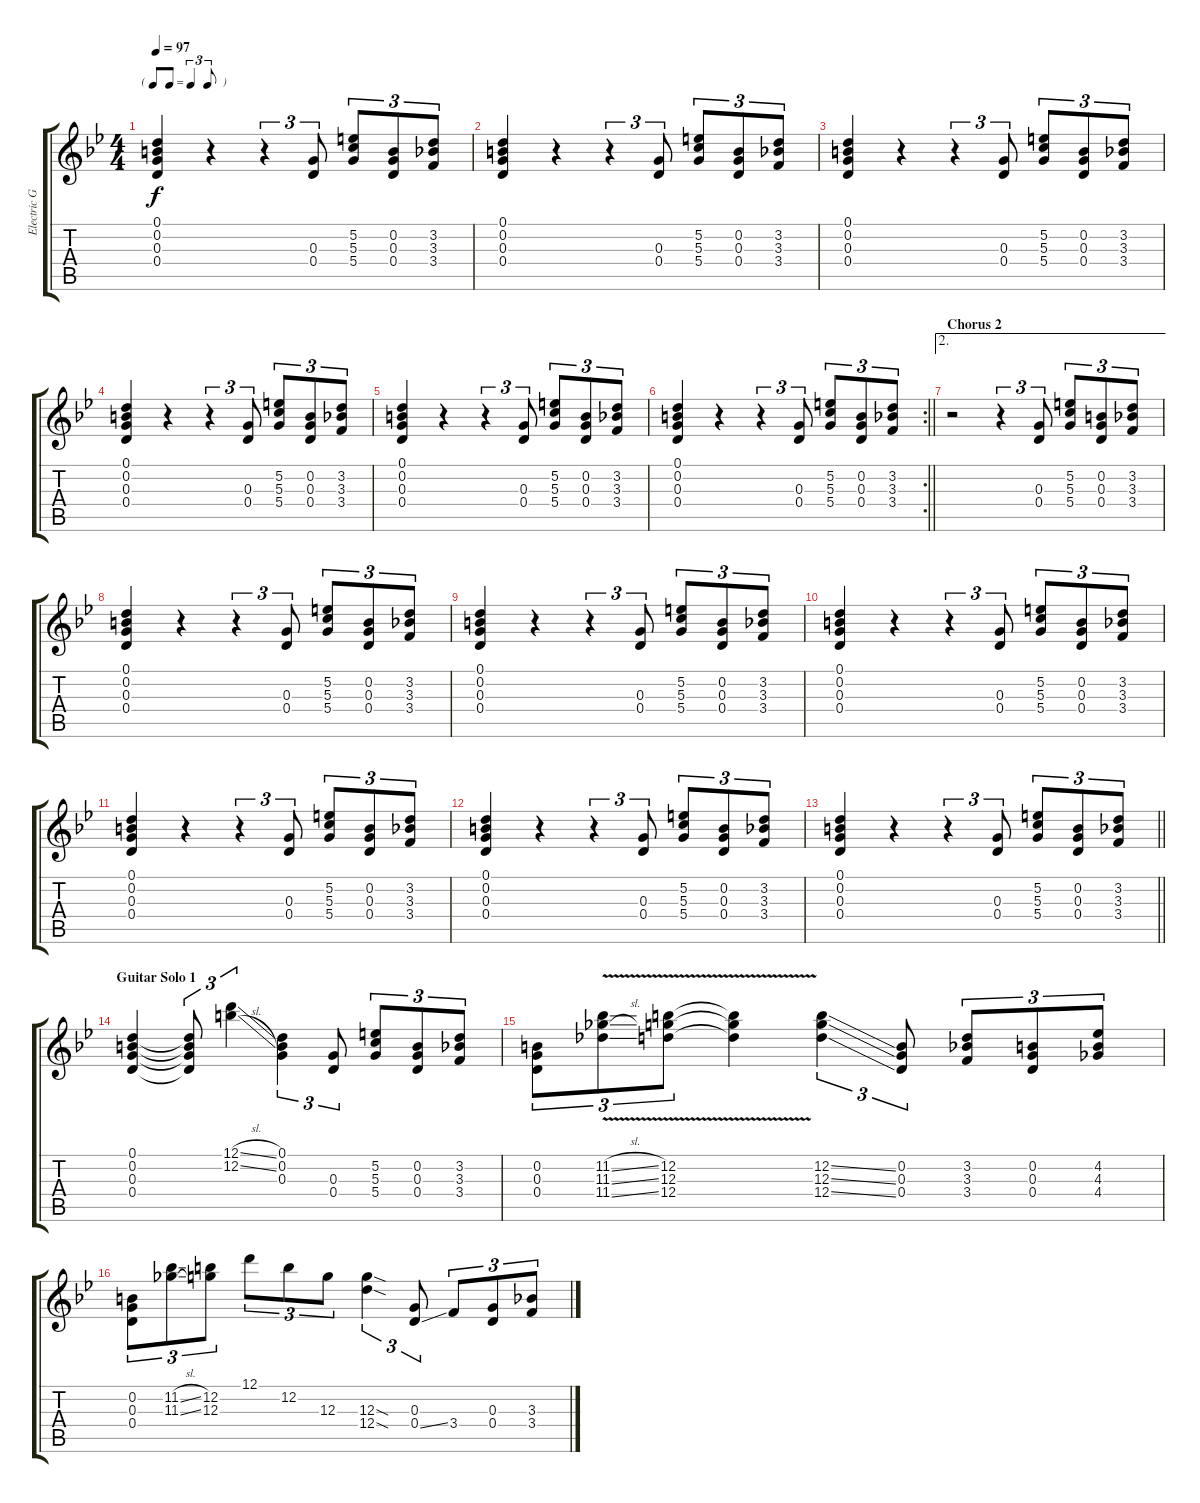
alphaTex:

\track ("Electric Guitar" "Electric G") {instrument electricguitarjazz}
\staff {score tabs}
\tuning (D4 B3 G3 D3 G2 D2) {hide}
\ts (4 4)
\tf triplet8th
\tempo 97
\clef g2
\ks bb
(0.1 0.2 0.3 0.4).4{dy f} r.4 r.4{tu (3 2)} (0.3 0.4).8{tu (3 2)} (5.2 5.3 5.4).8{tu (3 2)} (0.2 0.3 0.4).8{tu (3 2)} (3.2 3.3 3.4).8{tu (3 2)} |
(0.1 0.2 0.3 0.4).4 r.4 r.4{tu (3 2)} (0.3 0.4).8{tu (3 2)} (5.2 5.3 5.4).8{tu (3 2)} (0.2 0.3 0.4).8{tu (3 2)} (3.2 3.3 3.4).8{tu (3 2)} |
(0.1 0.2 0.3 0.4).4 r.4 r.4{tu (3 2)} (0.3 0.4).8{tu (3 2)} (5.2 5.3 5.4).8{tu (3 2)} (0.2 0.3 0.4).8{tu (3 2)} (3.2 3.3 3.4).8{tu (3 2)} |
(0.1 0.2 0.3 0.4).4 r.4 r.4{tu (3 2)} (0.3 0.4).8{tu (3 2)} (5.2 5.3 5.4).8{tu (3 2)} (0.2 0.3 0.4).8{tu (3 2)} (3.2 3.3 3.4).8{tu (3 2)} |
(0.1 0.2 0.3 0.4).4 r.4 r.4{tu (3 2)} (0.3 0.4).8{tu (3 2)} (5.2 5.3 5.4).8{tu (3 2)} (0.2 0.3 0.4).8{tu (3 2)} (3.2 3.3 3.4).8{tu (3 2)} |
\rc 2
\barLineRight lightlight
(0.1 0.2 0.3 0.4).4 r.4 r.4{tu (3 2)} (0.3 0.4).8{tu (3 2)} (5.2 5.3 5.4).8{tu (3 2)} (0.2 0.3 0.4).8{tu (3 2)} (3.2 3.3 3.4).8{tu (3 2)} |
\ae 2
\section ("" "Chorus 2")
r.2 r.4{tu (3 2)} (0.3 0.4).8{tu (3 2)} (5.2 5.3 5.4).8{tu (3 2)} (0.2 0.3 0.4).8{tu (3 2)} (3.2 3.3 3.4).8{tu (3 2)} |
(0.1 0.2 0.3 0.4).4 r.4 r.4{tu (3 2)} (0.3 0.4).8{tu (3 2)} (5.2 5.3 5.4).8{tu (3 2)} (0.2 0.3 0.4).8{tu (3 2)} (3.2 3.3 3.4).8{tu (3 2)} |
(0.1 0.2 0.3 0.4).4 r.4 r.4{tu (3 2)} (0.3 0.4).8{tu (3 2)} (5.2 5.3 5.4).8{tu (3 2)} (0.2 0.3 0.4).8{tu (3 2)} (3.2 3.3 3.4).8{tu (3 2)} |
(0.1 0.2 0.3 0.4).4 r.4 r.4{tu (3 2)} (0.3 0.4).8{tu (3 2)} (5.2 5.3 5.4).8{tu (3 2)} (0.2 0.3 0.4).8{tu (3 2)} (3.2 3.3 3.4).8{tu (3 2)} |
(0.1 0.2 0.3 0.4).4 r.4 r.4{tu (3 2)} (0.3 0.4).8{tu (3 2)} (5.2 5.3 5.4).8{tu (3 2)} (0.2 0.3 0.4).8{tu (3 2)} (3.2 3.3 3.4).8{tu (3 2)} |
(0.1 0.2 0.3 0.4).4 r.4 r.4{tu (3 2)} (0.3 0.4).8{tu (3 2)} (5.2 5.3 5.4).8{tu (3 2)} (0.2 0.3 0.4).8{tu (3 2)} (3.2 3.3 3.4).8{tu (3 2)} |
\barLineRight lightlight
(0.1 0.2 0.3 0.4).4 r.4 r.4{tu (3 2)} (0.3 0.4).8{tu (3 2)} (5.2 5.3 5.4).8{tu (3 2)} (0.2 0.3 0.4).8{tu (3 2)} (3.2 3.3 3.4).8{tu (3 2)} |
\section ("" "Guitar Solo 1")
(0.1 0.2 0.3 0.4).4 (0.1{t} 0.2{t} 0.3{t} 0.4{t}).8{tu (3 2)} (12.1{sl} 12.2{sl}).4{tu (3 2)} (0.1 0.2 0.3).4{tu (3 2)} (0.3 0.4).8{tu (3 2)} (5.2 5.3 5.4).8{tu (3 2)} (0.2 0.3 0.4).8{tu (3 2)} (3.2 3.3 3.4).8{tu (3 2)} |
(0.2 0.3 0.4).8{tu (3 2)} (11.2{sl} 11.3{v sl} 11.4{v ss}).8{tu (3 2)} (12.2{v} 12.3{v} 12.4{v}).8{tu (3 2)} (12.2{v t} 12.3{v t} 12.4{v t}).4 (12.2{ss} 12.3{ss} 12.4{ss}).4{tu (3 2)} (0.2 0.3 0.4).8{tu (3 2)} (3.2 3.3 3.4).8{tu (3 2)} (0.2 0.3 0.4).8{tu (3 2)} (4.2 4.3 4.4).8{tu (3 2)} |
(0.2 0.3 0.4).8{tu (3 2)} (11.2{sl} 11.3{sl}).8{tu (3 2)} (12.2 12.3).8{tu (3 2)} 12.1.8{tu (3 2)} 12.2.8{tu (3 2)} 12.3.8{tu (3 2)} (12.3{sod} 12.4{sod}).4{tu (3 2)} (0.3 0.4{ss}).8{tu (3 2)} 3.4.8{tu (3 2)} (0.3 0.4).8{tu (3 2)} (3.3 3.4).8{tu (3 2)}
